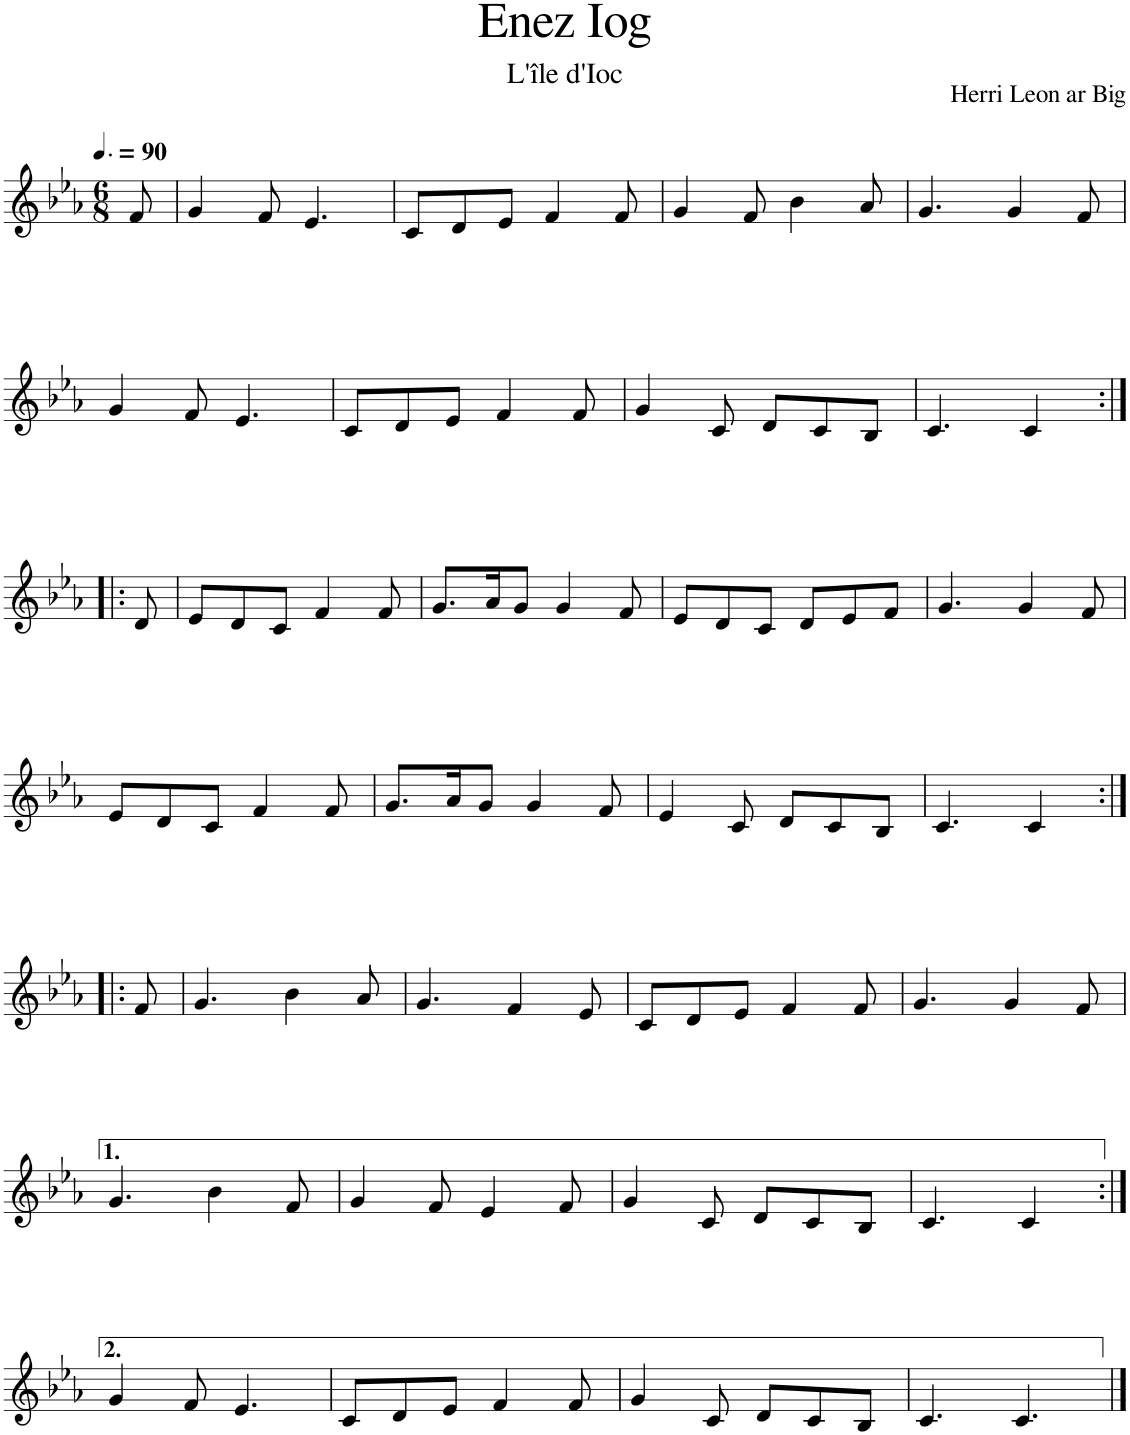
**kern
*part1
*staff1
*I"Clarinette en Sib
*I'Clar. Sib
*clefG2
*ITrd1c2
*k[b-e-a-]
*M6/8
*MM135
=
8f/
=1
4g/
8f/
4.e-/
=2
8c/L
8d/
8e-/J
4f/
8f/
=3
4g/
8f/
4b-\
8a-/
=4
4.g/
4g/
8f/
!!LO:LB:g=z
=5
4g/
8f/
4.e-/
=6
8c/L
8d/
8e-/J
4f/
8f/
=7
4g/
8c/
8d/L
8c/
8B-/J
=8
4.c/
4c/
!!LO:LB:g=z
=9:|!|:
8d/
=10
8e-/L
8d/
8c/J
4f/
8f/
=11
8.g/L
16a-/K
8g/J
4g/
8f/
=12
8e-/L
8d/
8c/J
8d/L
8e-/
8f/J
=13
4.g/
4g/
8f/
!!LO:LB:g=z
=14
8e-/L
8d/
8c/J
4f/
8f/
=15
8.g/L
16a-/K
8g/J
4g/
8f/
=16
4e-/
8c/
8d/L
8c/
8B-/J
=17
4.c/
4c/
!!LO:LB:g=z
=18:|!|:
8f/
=19
4.g/
4b-\
8a-/
=20
4.g/
4f/
8e-/
=21
8c/L
8d/
8e-/J
4f/
8f/
=22
4.g/
4g/
8f/
!!LO:LB:g=z
=23
4.g/
4b-\
8f/
=24
4g/
8f/
4e-/
8f/
=25
4g/
8c/
8d/L
8c/
8B-/J
=26
4.c/
4c/
!!LO:LB:g=z
=27:|!
4g/
8f/
4.e-/
=28
8c/L
8d/
8e-/J
4f/
8f/
=29
4g/
8c/
8d/L
8c/
8B-/J
=30
4.c/
4.c/
==
*-
